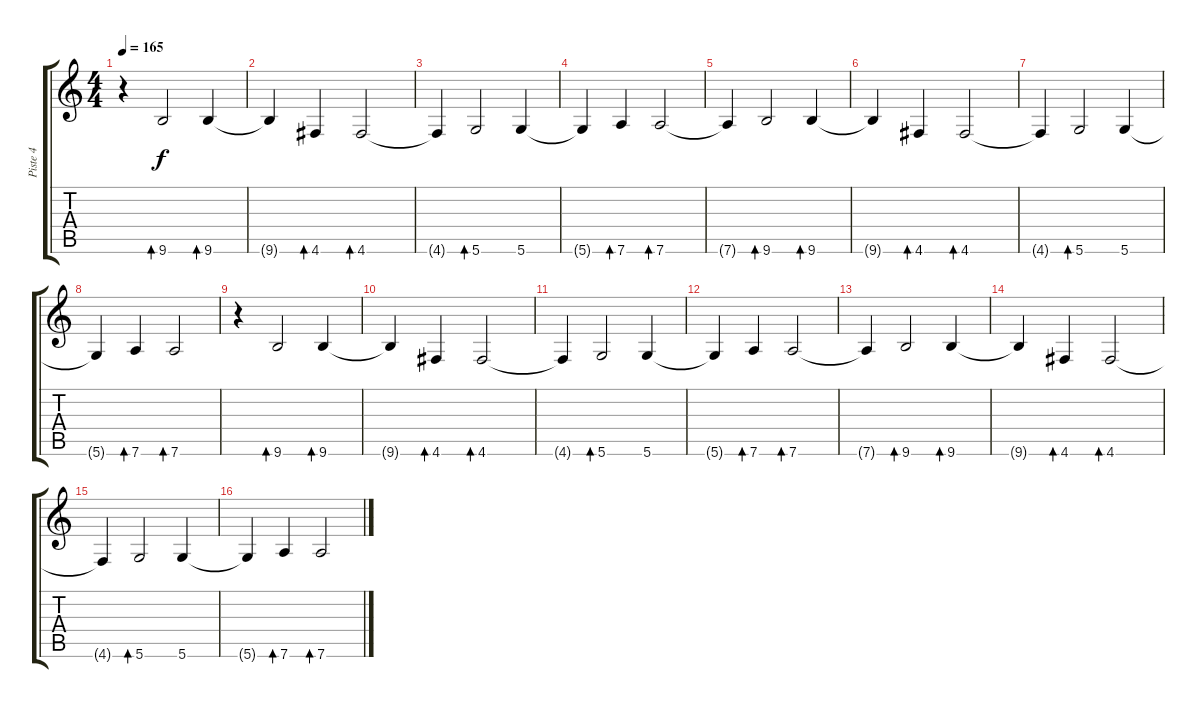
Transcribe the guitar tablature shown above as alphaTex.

\track ("Piste 4" "Piste 4") {instrument electricbassfinger}
\staff {score tabs}
\tuning (E4 D4 A3 D3 A2 D2) {hide}
\ts (4 4)
\tempo 165
\clef g2
\ks c
r.4{dy f} 9.6.2{bd 30} 9.6.4{bd 30} |
9.6{t}.4 4.6.4{bd 60} 4.6.2{bd 60} |
4.6{t}.4 5.6.2{bd 60} 5.6.4 |
5.6{t}.4 7.6.4{bd 60} 7.6.2{bd 60} |
7.6{t}.4 9.6.2{bd 30} 9.6.4{bd 30} |
9.6{t}.4 4.6.4{bd 60} 4.6.2{bd 60} |
4.6{t}.4 5.6.2{bd 60} 5.6.4 |
5.6{t}.4 7.6.4{bd 60} 7.6.2{bd 60} |
r.4 9.6.2{bd 30} 9.6.4{bd 30} |
9.6{t}.4 4.6.4{bd 60} 4.6.2{bd 60} |
4.6{t}.4 5.6.2{bd 60} 5.6.4 |
5.6{t}.4 7.6.4{bd 60} 7.6.2{bd 60} |
7.6{t}.4 9.6.2{bd 30} 9.6.4{bd 30} |
9.6{t}.4 4.6.4{bd 60} 4.6.2{bd 60} |
4.6{t}.4 5.6.2{bd 60} 5.6.4 |
5.6{t}.4 7.6.4{bd 60} 7.6.2{bd 60}
